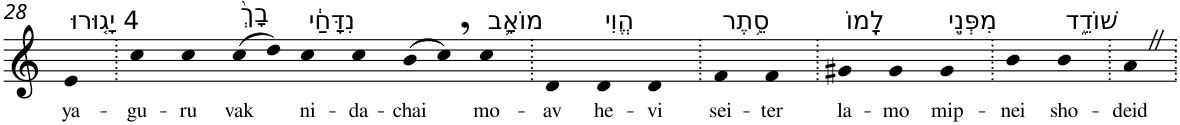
**kern	**text
*part1	*part1
*staff1	*staff1
*I"Piano	*
*I'Pno	*
!!LO:PB:g=z
*clefG2	*
*k[]	*
=28	=28
!LO:TX:a:t=4 יָג֤וּרוּ	!
!	!LO:LY:b
4e	ya-
=29.	=29.
!	!LO:LY:b
4cc	-gu-
!	!LO:LY:b
4cc	-ru
!LO:TX:a:t=בָךְ֙	!
!	!LO:LY:b
(8cc	vak
8dd)	.
!LO:TX:a:t=נִדָּחַ֔י	!
!	!LO:LY:b
4cc	ni-
!	!LO:LY:b
4cc	-da-
!	!LO:LY:b
(8b	-chai
8cc,)	.
!LO:TX:a:t=מוֹאָ֛ב	!
!	!LO:LY:b
4cc	mo-
=30.	=30.
!	!LO:LY:b
4d	-av
!LO:TX:a:t=הֱוִי	!
!	!LO:LY:b
4d	he-
!	!LO:LY:b
4d	-vi
=31.	=31.
!LO:TX:a:t=סֵ֥תֶר	!
!	!LO:LY:b
4f	sei-
!	!LO:LY:b
4f	-ter
=32.	=32.
!LO:TX:a:t=לָ֖מוֹ	!
!	!LO:LY:b
4g#X	la-
!	!LO:LY:b
4g#	-mo
!LO:TX:a:t=מִפְּנֵ֣י	!
!	!LO:LY:b
4g#	mip-
=33.	=33.
!	!LO:LY:b
4b	-nei
!LO:TX:a:t=שׁוֹדֵ֑ד	!
!	!LO:LY:b
4b	sho-
=34.	=34.
!	!LO:LY:b
4aZ	-deid
=.	=.
*-	*-
